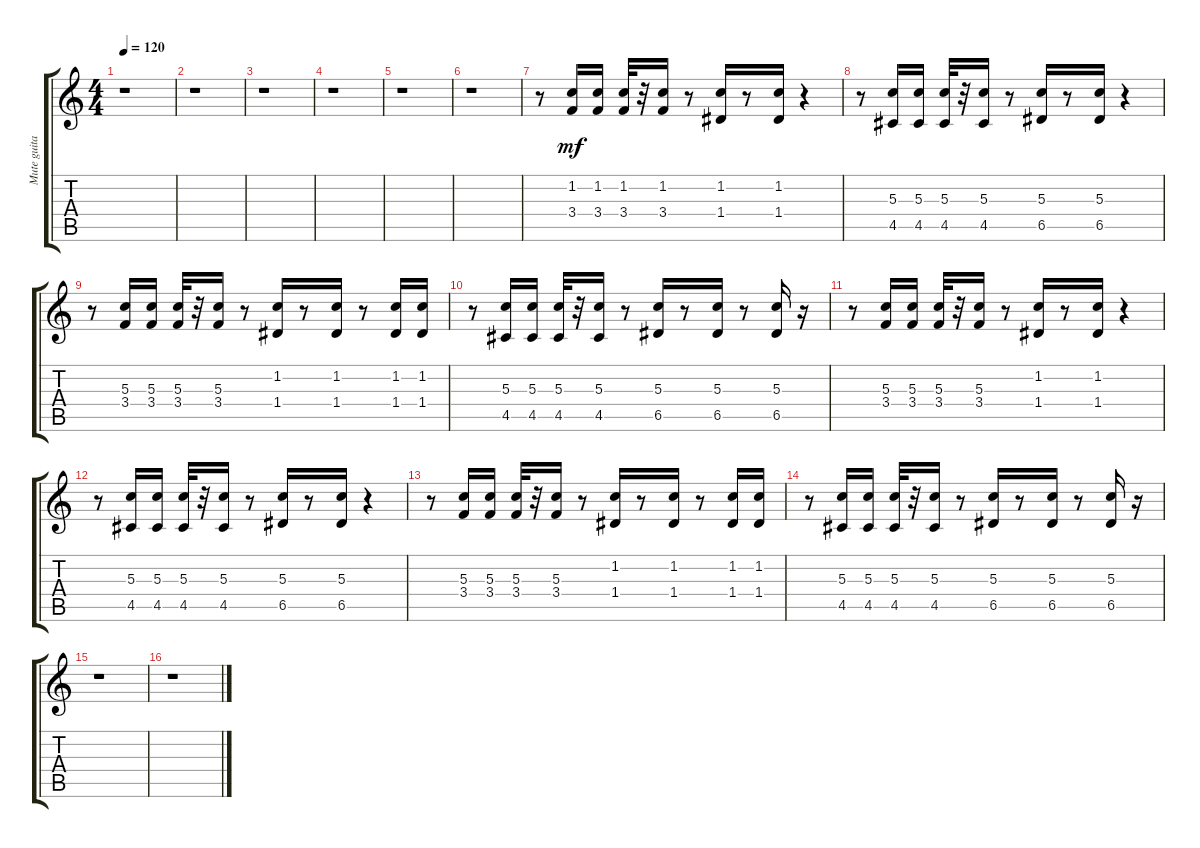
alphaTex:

\track ("Mute guitar                         " "Mute guita") {instrument electricguitarmuted}
\staff {score tabs}
\tuning (E4 B3 G3 D3 A2 E2) {hide}
\ts (4 4)
\tempo 120
\clef g2
\ks c
r.1{dy mf} |
r.1 |
r.1 |
r.1 |
r.1 |
r.1 |
r.8 (1.2 3.4).16 (1.2 3.4).16 (1.2 3.4).32 r.32 (1.2 3.4).16 r.8 (1.2 1.4).16 r.8 (1.2 1.4).16 r.4 |
r.8 (5.3 4.5).16 (5.3 4.5).16 (5.3 4.5).32 r.32 (5.3 4.5).16 r.8 (5.3 6.5).16 r.8 (5.3 6.5).16 r.4 |
r.8 (5.3 3.4).16 (5.3 3.4).16 (5.3 3.4).32 r.32 (5.3 3.4).16 r.8 (1.2 1.4).16 r.8 (1.2 1.4).16 r.8 (1.2 1.4).16 (1.2 1.4).16 |
r.8 (5.3 4.5).16 (5.3 4.5).16 (5.3 4.5).32 r.32 (5.3 4.5).16 r.8 (5.3 6.5).16 r.8 (5.3 6.5).16 r.8 (5.3 6.5).16 r.16 |
r.8 (5.3 3.4).16 (5.3 3.4).16 (5.3 3.4).32 r.32 (5.3 3.4).16 r.8 (1.2 1.4).16 r.8 (1.2 1.4).16 r.4 |
r.8 (5.3 4.5).16 (5.3 4.5).16 (5.3 4.5).32 r.32 (5.3 4.5).16 r.8 (5.3 6.5).16 r.8 (5.3 6.5).16 r.4 |
r.8 (5.3 3.4).16 (5.3 3.4).16 (5.3 3.4).32 r.32 (5.3 3.4).16 r.8 (1.2 1.4).16 r.8 (1.2 1.4).16 r.8 (1.2 1.4).16 (1.2 1.4).16 |
r.8 (5.3 4.5).16 (5.3 4.5).16 (5.3 4.5).32 r.32 (5.3 4.5).16 r.8 (5.3 6.5).16 r.8 (5.3 6.5).16 r.8 (5.3 6.5).16 r.16 |
r.1 |
r.1
